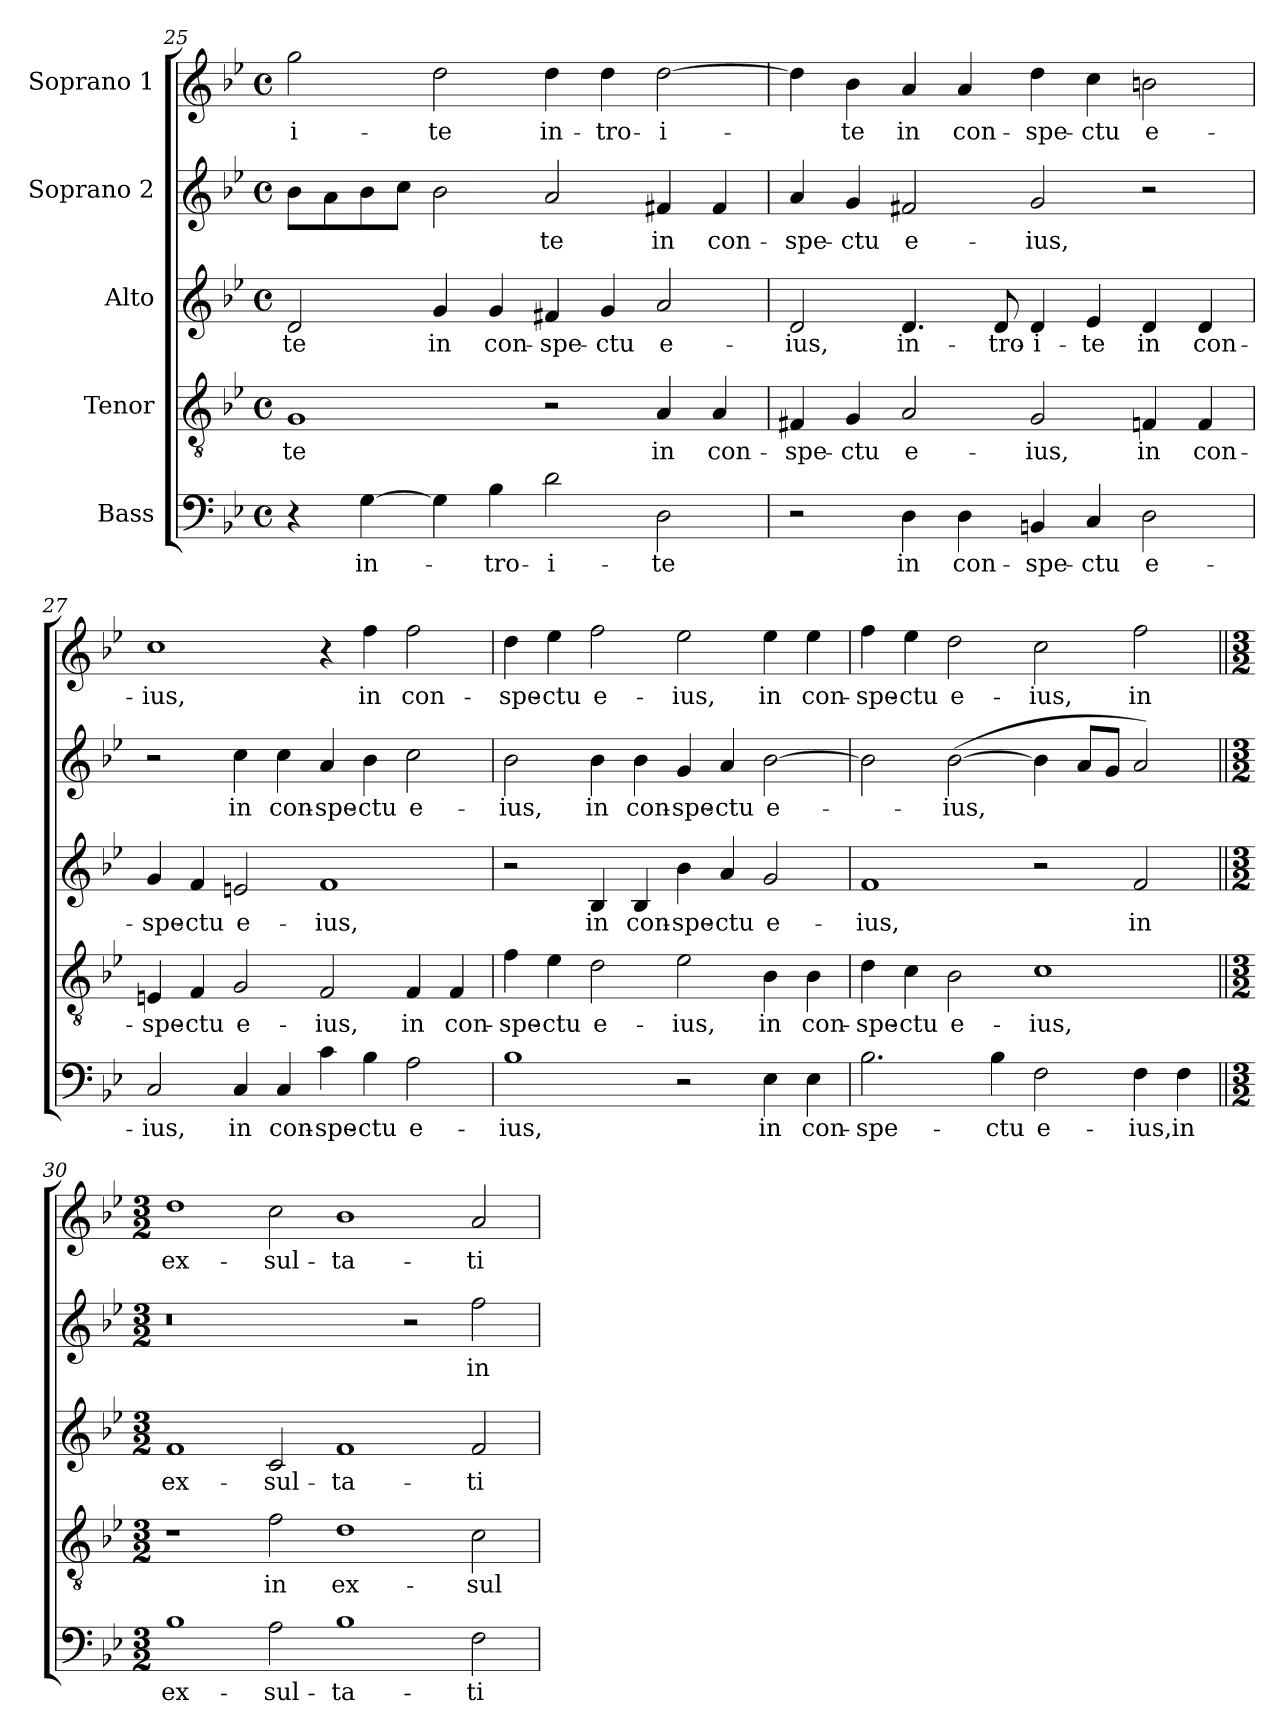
**kern	**text	**kern	**text	**kern	**text	**kern	**text	**kern	**text
*part5	*part5	*part4	*part4	*part3	*part3	*part2	*part2	*part1	*part1
*staff5	*staff5	*staff4	*staff4	*staff3	*staff3	*staff2	*staff2	*staff1	*staff1
*I"Bass	*	*I"Tenor	*	*I"Alto	*	*I"Soprano 2	*	*I"Soprano 1	*
*clefF4	*	*clefGv2	*	*clefG2	*	*clefG2	*	*clefG2	*
*k[b-e-]	*	*k[b-e-]	*	*k[b-e-]	*	*k[b-e-]	*	*k[b-e-]	*
*B-:	*	*B-:	*	*B-:	*	*B-:	*	*B-:	*
*M4/4	*	*M4/4	*	*M4/4	*	*M4/4	*	*M4/4	*
*met(c)	*	*met(c)	*	*met(c)	*	*met(c)	*	*met(c)	*
=25	=25	=25	=25	=25	=25	=25	=25	=25	=25
4r	.	1G	-te	2d/	-te	8b-\L	.	2gg\	-i-
.	.	.	.	.	.	8a\	.	.	.
[4G\	in-	.	.	.	.	8b-\	.	.	.
.	.	.	.	.	.	8cc\J	.	.	.
4G\]	.	.	.	4g/	in	2b-\	.	2dd\	-te
4B-\	-tro-	.	.	4g/	con-	.	.	.	.
2d\	-i-	2r	.	4f#X/	-spe-	2a/	-te	4dd\	in-
.	.	.	.	4g/	-ctu	.	.	4dd\	-tro-
2D\	-te	4A/	in	2a/	e-	4f#X/	in	[2dd\	-i-
.	.	4A/	con-	.	.	4f#/	con-	.	.
!!LO:PB:g=z
=26	=26	=26	=26	=26	=26	=26	=26	=26	=26
2r	.	4F#X/	-spe-	2d/	-ius,	4a/	-spe-	4dd\]	-­
.	.	4G/	-ctu	.	.	4g/	-ctu	4b-\	te
4D\	in	2A/	e-	4.d/	in-	2f#X/	e-	4a/	in
4D\	con-	.	.	.	.	.	.	4a/	con-
.	.	.	.	8d/	-tro-	.	.	.	.
4BBn/	-spe-	2G/	-ius,	4d/	-i-	2g/	-ius,	4dd\	-spe-
4C/	-ctu	.	.	4e-/	-te	.	.	4cc\	-ctu
2D\	e-	4Fn/	in	4d/	in	2r	.	2bn\	e-
.	.	4F/	con-	4d/	con-	.	.	.	.
=27	=27	=27	=27	=27	=27	=27	=27	=27	=27
2C/	-ius,	4En/	-spe-	4g/	-spe-	2r	.	1cc	-ius,
.	.	4F/	-ctu	4f/	-ctu	.	.	.	.
4C/	in	2G/	e-	2en/	e-	4cc\	in	.	.
4C/	con-	.	.	.	.	4cc\	con-	.	.
4c\	-spe-	2F/	-ius,	1f	-ius,	4a/	-spe-	4r	.
4B-\	-ctu	.	.	.	.	4b-\	-ctu	4ff\	in
2A\	e-	4F/	in	.	.	2cc\	e-	2ff\	con-
.	.	4F/	con-	.	.	.	.	.	.
=28	=28	=28	=28	=28	=28	=28	=28	=28	=28
1B-	-ius,	4f\	-spe-	2r	.	2b-\	-ius,	4dd\	-spe-
.	.	4e-\	-ctu	.	.	.	.	4ee-\	-ctu
.	.	2d\	e-	4B-/	in	4b-\	in	2ff\	e-
.	.	.	.	4B-/	con-	4b-\	con-	.	.
2r	.	2e-\	-ius,	4b-\	-spe-	4g/	-spe-	2ee-\	-ius,
.	.	.	.	4a/	-ctu	4a/	-ctu	.	.
4E-\	in	4B-\	in	2g/	e-	[2b-\	e-	4ee-\	in
4E-\	con-	4B-\	con-	.	.	.	.	4ee-\	con-
=29	=29	=29	=29	=29	=29	=29	=29	=29	=29
2.B-\	-spe-	4d\	-spe-	1f	-ius,	2b-\]	.	4ff\	-spe-
.	.	4c\	-ctu	.	.	.	.	4ee-\	-ctu
.	.	2B-\	e-	.	.	([2b-\	-ius,	2dd\	e-
4B-\	-ctu	.	.	.	.	.	.	.	.
2F\	e-	1c	-ius,	2r	.	4b-\]	.	2cc\	-ius,
.	.	.	.	.	.	8a/L	.	.	.
.	.	.	.	.	.	8g/J	.	.	.
4F\	-ius,	.	.	2f/	in	2a/)	.	2ff\	in
4F\	in	.	.	.	.	.	.	.	.
!!LO:LB:g=z
=30||	=30||	=30||	=30||	=30||	=30||	=30||	=30||	=30||	=30||
*M3/2	*	*M3/2	*	*M3/2	*	*M3/2	*	*M3/2	*
1B-	ex-	1r	.	1f	ex-	0r	.	1dd	ex-
2A\	-sul-	2f\	in	2c/	-sul-	.	.	2cc\	-sul-
1B-	-ta-	1d	ex-	1f	-ta-	.	.	1b-	-ta-
.	.	.	.	.	.	2r	.	.	.
2F\	-ti-	2c\	-sul-	2f/	-ti-	2ff\	in	2a/	-ti-
=	=	=	=	=	=	=	=	=	=
*-	*-	*-	*-	*-	*-	*-	*-	*-	*-
